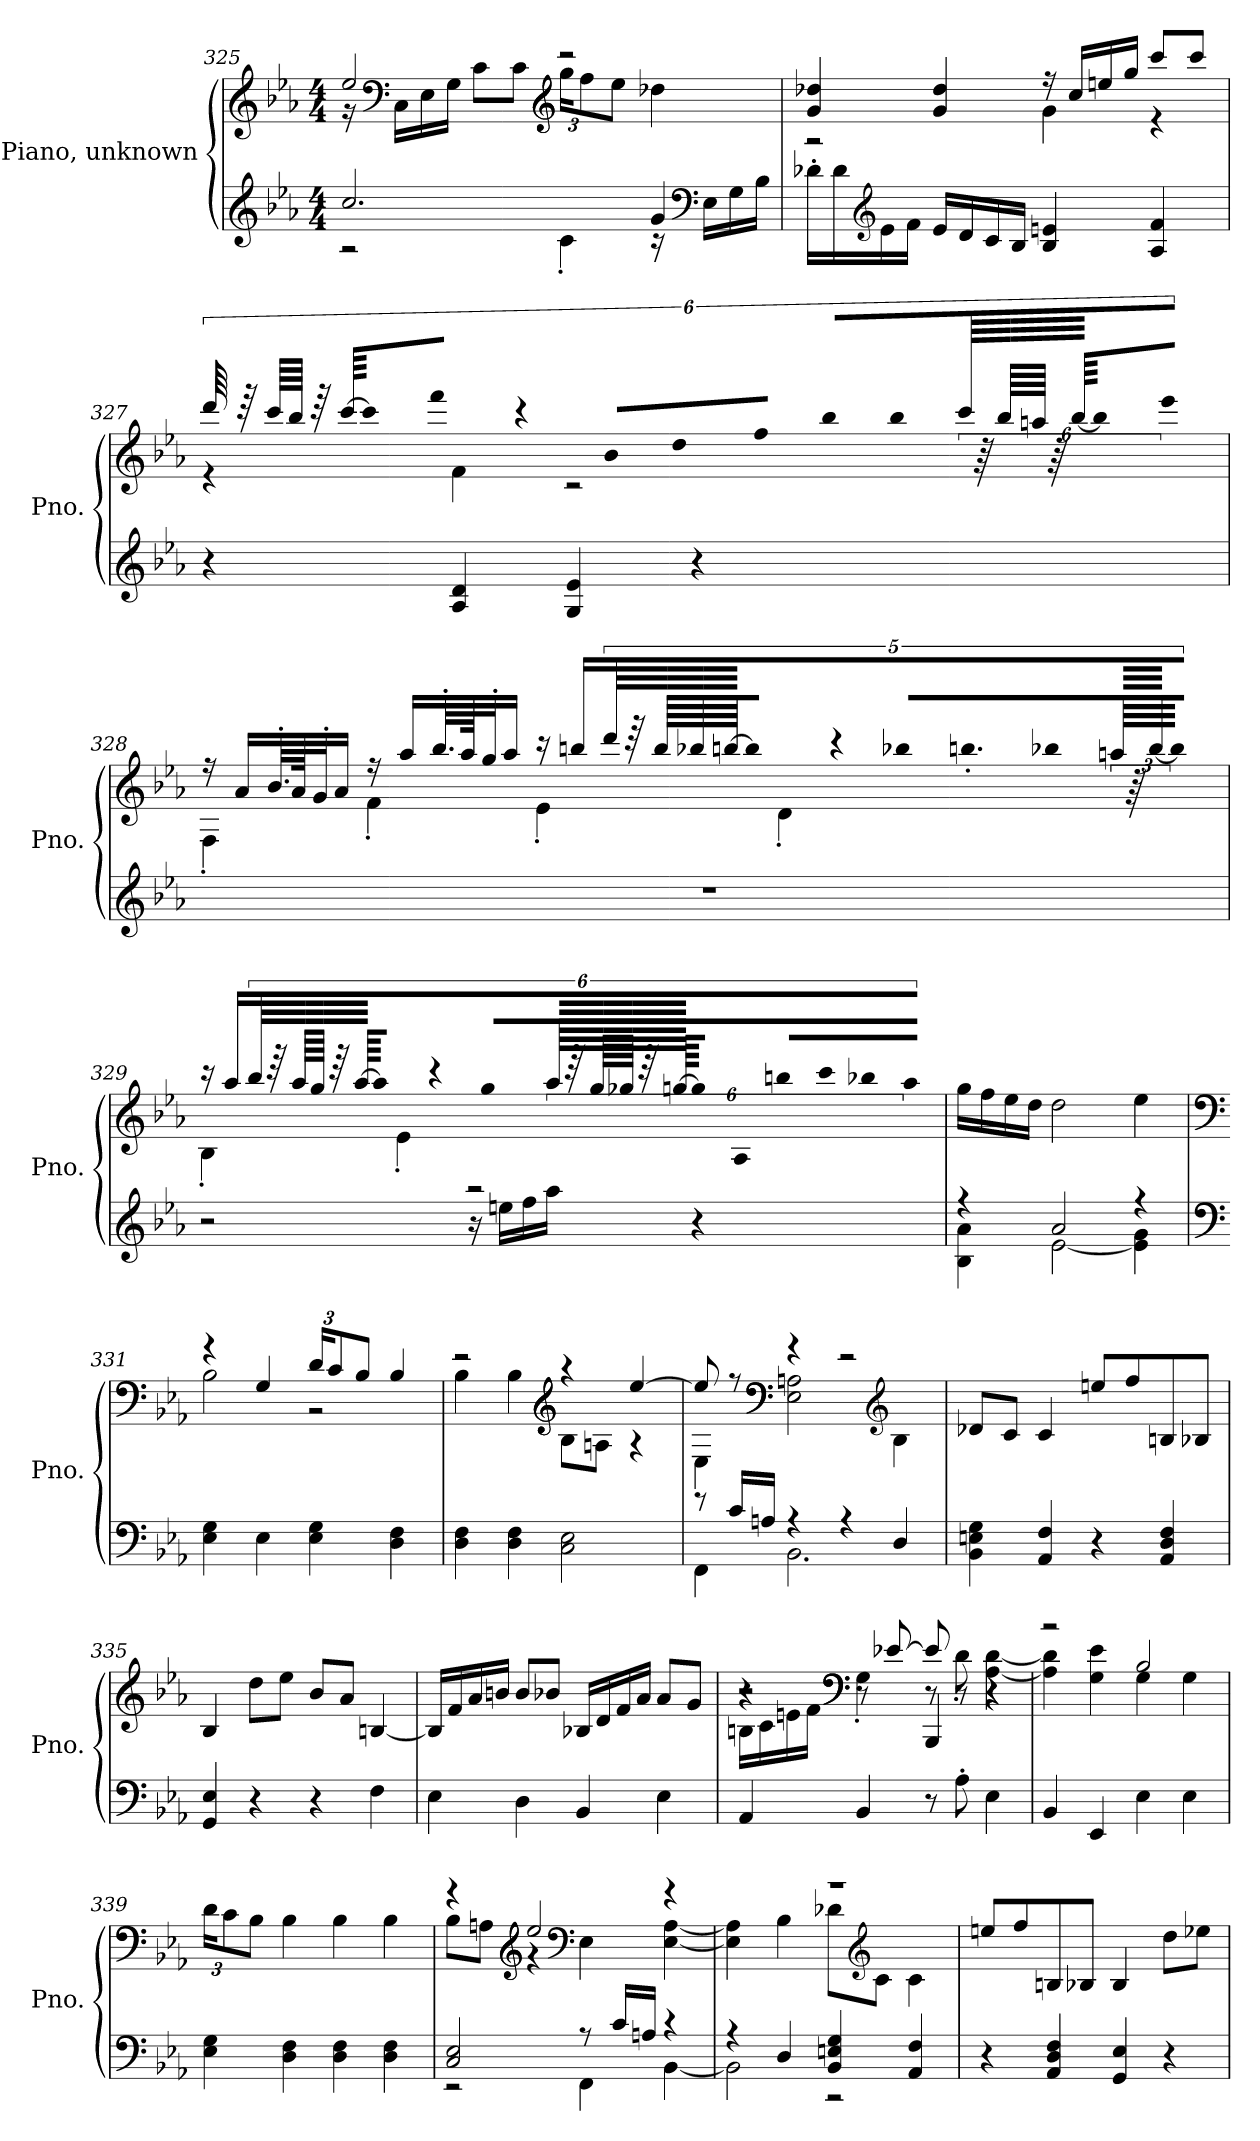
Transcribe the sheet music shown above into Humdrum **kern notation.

**kern	**kern
*part1	*part1
*staff2	*staff1
*I"Piano, unknown	*
*I'Pno.	*
*clefG2	*clefG2
*k[b-e-a-]	*k[b-e-a-]
*M4/4	*M4/4
=325	=325
*^	*^
2.cc/	2r	2ee-/	16r
*	*	*clefF4	*
.	.	.	16C\LL
.	.	.	16E-\
.	.	.	16G\JJ
.	.	.	8c\L
.	.	.	8c\J
*	*	*clefG2	*
*	*	*	*Xbrackettup
.	4c'\	2r	24gg\KL
.	.	.	12ff\
.	.	.	8ee-\J
4g/	16r	.	4dd-X\
*clefF4	*	*	*
.	16E-\LL	.	.
.	16G\	.	.
.	16B-\JJ	.	.
*v	*v	*	*
!!LO:PB:g=z	!!
=326	=326	=326
16d-X'\LL	4g/ 4dd-X/	2r
16d-\	.	.
*clefG2	*	*
16e-\	.	.
16f\JJ	.	.
16e-/LL	4g/ 4dd-/	.
16d-/	.	.
16c/	.	.
16B-/JJ	.	.
4B-/ 4en/	16r	4g\
.	16cc/LL	.
.	16een/	.
.	16gg/JJ	.
4A-/ 4f/	8ccc/L	4r
.	8ccc/J	.
!!LO:LB:g=z	!!
=327	=327	=327
*	*brackettup	*
4r	96ddd/	4r
.	96r	.
.	96ccc/LLLL	.
.	96bb-/JJJJ	.
.	96r	.
.	[96ccc/KKLL	.
.	16ccc/J]	.
.	8fff/J	.
4A-/ 4d/	16r	4f\
.	16b-/LL	.
.	16dd/	.
.	16ff/JJ	.
4G/ 4e-/	8bb-/L	2r
.	8bb-/	.
4r	96ccc/Jkkk	.
.	96r	.
.	96bb-/LLLL	.
.	96aan/JJJJ	.
.	96r	.
.	[96bb-/KKLL	.
.	16bb-/J]	.
.	8eee-/J	.
!!LO:LB:g=z	!!
=328	=328	=328
1r	16r	4F'\
.	16a-/LL	.
.	64.b-'/LL	.
.	128a-/JK	.
.	32g'/J	.
.	16a-/JJ	.
.	16r	4f'\
.	16aa-/LL	.
.	64.bb-'/LL	.
.	128aa-/JK	.
.	32gg'/J	.
.	16aa-/JJ	.
.	16r	4e-'\
.	16bbn/LL	.
.	80ddd/JJkk	.
.	80r	.
.	80bb/LLLL	.
.	80bb-X/	.
.	[80bbn/JJ	.
.	16bb/JJ]	.
.	16r	4d'\
.	16bb-X/LL	.
.	64.bbn'/LL	.
.	128bb-X/K	.
.	96aan/JJJJ	.
.	96r	.
.	[96bb-/KKLL	.
.	16bb-/JJ]	.
!!LO:LB:g=z	!!
=329	=329	=329
2r	16r	4B-'\
.	16aa-/LL	.
.	96bb-/JJkk	.
.	96r	.
.	96aa-/LLLL	.
.	96gg/JJJJ	.
.	96r	.
.	[96aa-/KKLL	.
.	16aa-/JJ]	.
.	16r	4e-'\
.	16gg/LL	.
.	96aa-/JJkk	.
.	96r	.
.	96gg/LLLL	.
.	96gg-X/JJJJ	.
.	96r	.
.	[96ggn/KKLL	.
.	16gg/JJ]	.
16r	4A-/	2r
16een\LL	.	.
16ff\	.	.
16aa-\JJ	.	.
4r	16bbn/LL	.
.	16ccc/	.
.	16bb-X/	.
.	16aa-/JJ	.
*	*v	*v
=330	=330
*^	*
4r	4B-\ 4a-\	16gg\LL
.	.	16ff\
.	.	16ee-\
.	.	16dd\JJ
2a-/	[2e-\	2dd\
4r	4e-\] 4g\	4ee-\
*v	*v	*
!!LO:LB:g=z
=331	=331
*clefF4	*clefF4
*	*^
4E-\ 4G\	4r	2B-\
4E-\	4G/	.
*	*Xbrackettup	*
4E-\ 4G\	24d/KL	2r
.	12c/	.
.	8B-/J	.
4D\ 4F\	4B-/	.
=332	=332	=332
4D\ 4F\	2r	4B-\
4D\ 4F\	.	4B-\
*	*clefG2	*
2C\ 2E-\	4r	8B-\L
.	.	8An\J
.	[4ee-/	4r
=333	=333	=333
*^	*	*
8r	4FF\	8ee-/]	4E-\
16c/LL	.	8r	.
16An/JJ	.	.	.
*	*	*clefF4	*
4r	2.BB-\	4r	2E-\ 2An\
4r	.	2r	.
*	*	*clefG2	*
4D/	.	.	4B-\
*v	*v	*	*
*	*v	*v
=334	=334
4BB-\ 4En\ 4G\	8d-X/L
.	8c/J
4AA-/ 4F/	4c/
4r	8een/L
.	8ff/
4AA-/ 4D/ 4F/	8Bn/
.	8B-X/J
!!LO:LB:g=z
=335	=335
4GG/ 4E-/	4B-/
4r	8dd\L
.	8ee-\J
4r	8b-/L
.	8a-/J
4F\	[4Bn/
=336	=336
4E-\	16B/LL]
.	16f/
.	16a-/
.	16bn/JJ
4D\	8b/L
.	8b-X/J
4BB-/	16B-X/LL
.	16d/
.	16f/
.	16a-/JJ
4E-\	8a-/L
.	8g/J
=337	=337
*	*^
*	*	*^
4AA-/	4r	16Bn\LL	2r
.	.	16c\	.
.	.	16en\	.
.	.	16f\JJ	.
*	*clefF4	*	*
4BB-/	8r	4G'\	.
.	[8e-X/	.	.
8r	8e-/]	8r	4BBB-/
8A-'\	8r	8d'\	.
4E-\	4r	[4A-\ [4d\	4r
*	*	*v	*v
=338	=338	=338
4BB-/	2r	4A-\] 4d\]
4EE-/	.	4G\ 4e-\
4E-\	2B-/	4G\
4E-\	.	4G\
*	*v	*v
!!LO:PB:g=z
=339	=339
4E-\ 4G\	24d\KL
.	12c\
.	8B-\J
4D\ 4F\	4B-\
4D\ 4F\	4B-\
4D\ 4F\	4B-\
=340	=340
*^	*^
2C/ 2E-/	2r	4r	8B-\L
.	.	.	8An\J
*	*	*clefG2	*
.	.	2ee-/	4r
*	*	*clefF4	*
8r	4FF\	.	4E-\
16c/LL	.	.	.
16An/JJ	.	.	.
4r	[4BB-\	4r	[4E-\ [4A\
=341	=341	=341	=341
4r	2BB-\]	1r	4E-\] 4A\]
4D/	.	.	4B-\
4BB-/ 4En/ 4G/	2r	.	8d-X\L
*	*	*clefG2	*
.	.	.	8c\J
4AA-/ 4F/	.	.	4c\
*v	*v	*	*
*	*v	*v
=342	=342
4r	8een/L
.	8ff/
4AA-/ 4D/ 4F/	8Bn/
.	8B-X/J
4GG/ 4E-/	4B-/
4r	8dd\L
.	8ee-X\J
=	=
*-	*-
